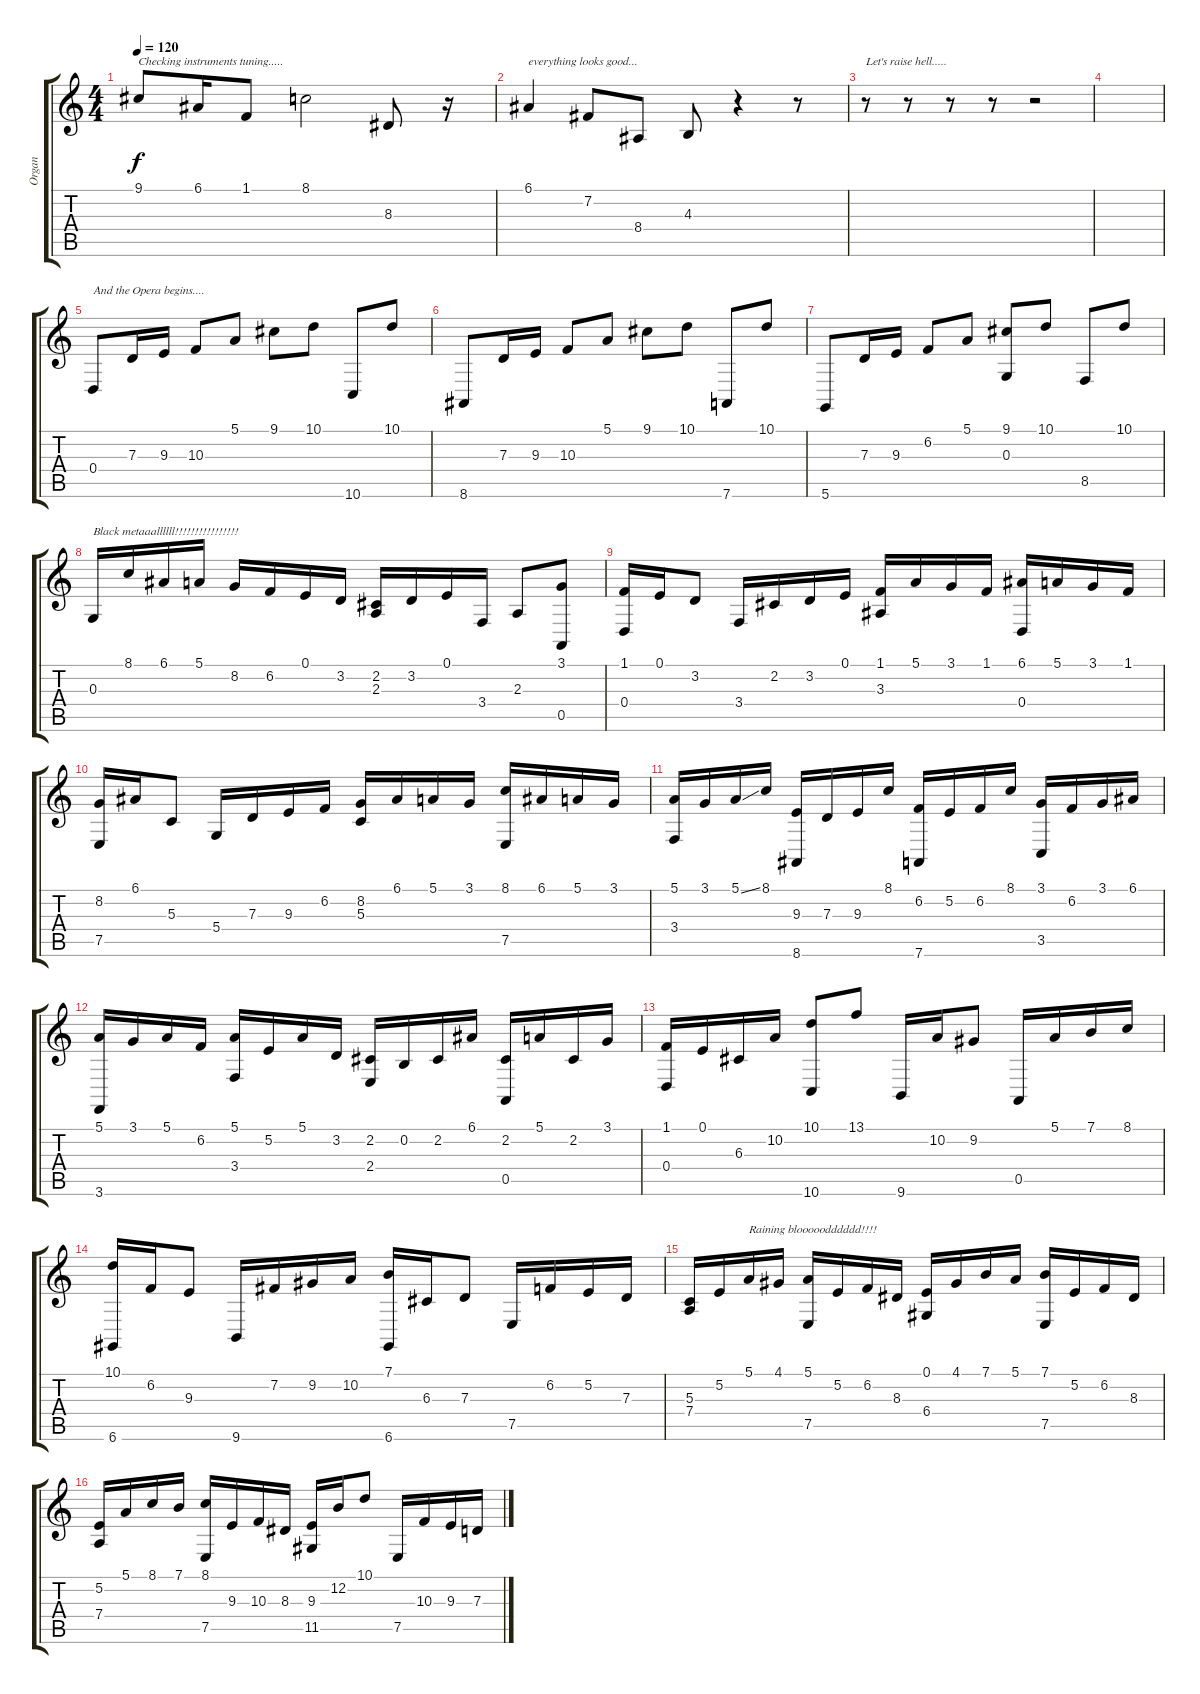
\track ("Organ " "Organ ") {instrument churchorgan}
\staff {score tabs}
\tuning (E4 B3 G3 D3 A2 D2) {hide}
\ts (4 4)
\tempo 120
\clef g2
\ks c
9.1.8{txt "Checking instruments tuning....." dy f instrument churchorgan} 6.1.16 1.1.8 8.1.2 8.3.8 r.16 |
6.1.4{txt "everything looks good..."} 7.2.8 8.4.8 4.3.8 r.4 r.8 |
r.8{txt "Let's raise hell....."} r.8 r.8 r.8 r.2 |
|
0.4.8{txt "And the Opera begins...."} 7.3.16 9.3.16 10.3.8 5.1.8 9.1.8 10.1.8 10.6.8 10.1.8 |
8.6.8 7.3.16 9.3.16 10.3.8 5.1.8 9.1.8 10.1.8 7.6.8 10.1.8 |
5.6.8 7.3.16 9.3.16 6.2.8 5.1.8 (9.1 0.3).8 10.1.8 8.5.8 10.1.8 |
0.3.16{txt "Black metaaallllll!!!!!!!!!!!!!!!!"} 8.1.16 6.1.16 5.1.16 8.2.16 6.2.16 0.1.16 3.2.16 (2.2 2.3).16 3.2.16 0.1.16 3.4.16 2.3.8 (3.1 0.5).8 |
(1.1 0.4).16 0.1.16 3.2.8 3.4.16 2.2.16 3.2.16 0.1.16 (1.1 3.3).16 5.1.16 3.1.16 1.1.16 (6.1 0.4).16 5.1.16 3.1.16 1.1.16 |
(8.2 7.5).16 6.1.16 5.3.8 5.4.16 7.3.16 9.3.16 6.2.16 (8.2 5.3).16 6.1.16 5.1.16 3.1.16 (8.1 7.5).16 6.1.16 5.1.16 3.1.16 |
(5.1 3.4).16 3.1.16 5.1{ss}.16 8.1.16 (9.3 8.6).16 7.3.16 9.3.16 8.1.16 (6.2 7.6).16 5.2.16 6.2.16 8.1.16 (3.1 3.5).16 6.2.16 3.1.16 6.1.16 |
(5.1 3.6).16 3.1.16 5.1.16 6.2.16 (5.1 3.4).16 5.2.16 5.1.16 3.2.16 (2.2 2.4).16 0.2.16 2.2.16 6.1.16 (2.2 0.5).16 5.1.16 2.2.16 3.1.16 |
(1.1 0.4).16 0.1.16 6.3.16 10.2.16 (10.1 10.6).8 13.1.8 9.6.16 10.2.16 9.2.8 0.5.16 5.1.16 7.1.16 8.1.16 |
(10.1 6.6).16 6.2.16 9.3.8 9.6.16 7.2.16 9.2.16 10.2.16 (7.1 6.6).16 6.3.16 7.3.8 7.5.16 6.2.16 5.2.16 7.3.16 |
(5.3 7.4).16 5.2.16 5.1.16{txt "Raining blooooodddddd!!!!"} 4.1.16 (5.1 7.5).16 5.2.16 6.2.16 8.3.16 (0.1 6.4).16 4.1.16 7.1.16 5.1.16 (7.1 7.5).16 5.2.16 6.2.16 8.3.16 |
(5.2 7.4).16 5.1.16 8.1.16 7.1.16 (8.1 7.5).16 9.3.16 10.3.16 8.3.16 (9.3 11.5).16 12.2.16 10.1.8 7.5.16 10.3.16 9.3.16 7.3.16
